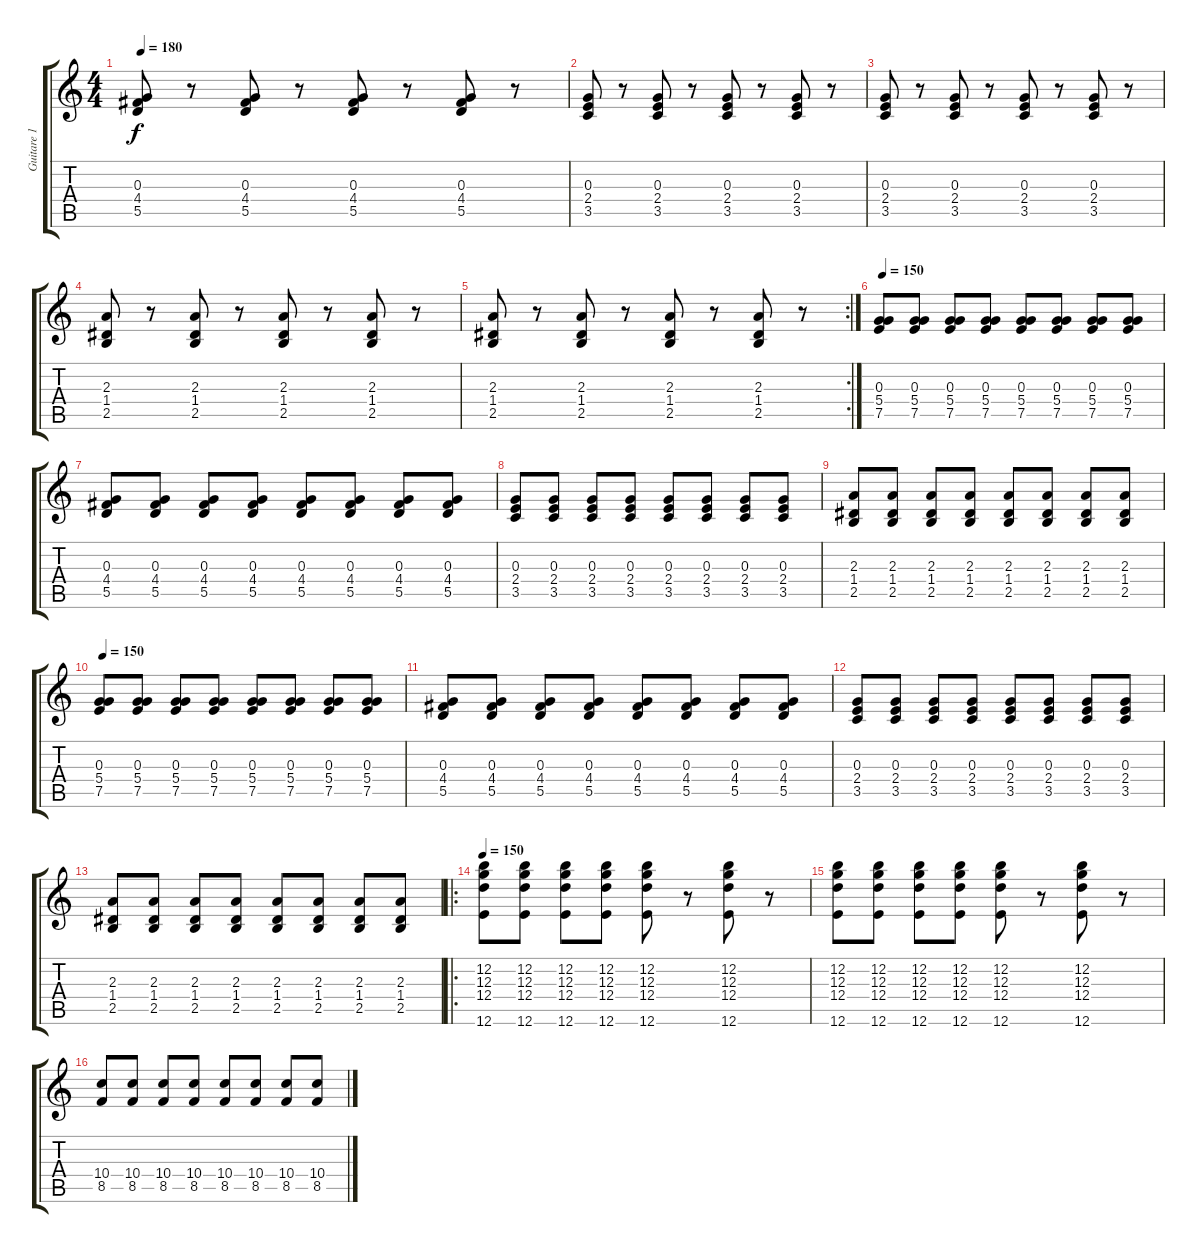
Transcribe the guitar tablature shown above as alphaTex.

\track ("Guitare 1" "Guitare 1") {instrument distortionguitar}
\staff {score tabs}
\tuning (E4 B3 G3 D3 A2 E2) {hide}
\ts (4 4)
\tempo 180
\clef g2
\ks c
(0.3 4.4 5.5).8{dy f} r.8 (0.3 4.4 5.5).8 r.8 (0.3 4.4 5.5).8 r.8 (0.3 4.4 5.5).8 r.8 |
(0.3 2.4 3.5).8 r.8 (0.3 2.4 3.5).8 r.8 (0.3 2.4 3.5).8 r.8 (0.3 2.4 3.5).8 r.8 |
(0.3 2.4 3.5).8 r.8 (0.3 2.4 3.5).8 r.8 (0.3 2.4 3.5).8 r.8 (0.3 2.4 3.5).8 r.8 |
(2.3 1.4 2.5).8 r.8 (2.3 1.4 2.5).8 r.8 (2.3 1.4 2.5).8 r.8 (2.3 1.4 2.5).8 r.8 |
\rc 2
(2.3 1.4 2.5).8 r.8 (2.3 1.4 2.5).8 r.8 (2.3 1.4 2.5).8 r.8 (2.3 1.4 2.5).8 r.8 |
\tempo 150
(0.3 5.4 7.5).8 (0.3 5.4 7.5).8 (0.3 5.4 7.5).8 (0.3 5.4 7.5).8 (0.3 5.4 7.5).8 (0.3 5.4 7.5).8 (0.3 5.4 7.5).8 (0.3 5.4 7.5).8 |
(0.3 4.4 5.5).8 (0.3 4.4 5.5).8 (0.3 4.4 5.5).8 (0.3 4.4 5.5).8 (0.3 4.4 5.5).8 (0.3 4.4 5.5).8 (0.3 4.4 5.5).8 (0.3 4.4 5.5).8 |
(0.3 2.4 3.5).8 (0.3 2.4 3.5).8 (0.3 2.4 3.5).8 (0.3 2.4 3.5).8 (0.3 2.4 3.5).8 (0.3 2.4 3.5).8 (0.3 2.4 3.5).8 (0.3 2.4 3.5).8 |
(2.3 1.4 2.5).8 (2.3 1.4 2.5).8 (2.3 1.4 2.5).8 (2.3 1.4 2.5).8 (2.3 1.4 2.5).8 (2.3 1.4 2.5).8 (2.3 1.4 2.5).8 (2.3 1.4 2.5).8 |
\tempo 150
(0.3 5.4 7.5).8 (0.3 5.4 7.5).8 (0.3 5.4 7.5).8 (0.3 5.4 7.5).8 (0.3 5.4 7.5).8 (0.3 5.4 7.5).8 (0.3 5.4 7.5).8 (0.3 5.4 7.5).8 |
(0.3 4.4 5.5).8 (0.3 4.4 5.5).8 (0.3 4.4 5.5).8 (0.3 4.4 5.5).8 (0.3 4.4 5.5).8 (0.3 4.4 5.5).8 (0.3 4.4 5.5).8 (0.3 4.4 5.5).8 |
(0.3 2.4 3.5).8 (0.3 2.4 3.5).8 (0.3 2.4 3.5).8 (0.3 2.4 3.5).8 (0.3 2.4 3.5).8 (0.3 2.4 3.5).8 (0.3 2.4 3.5).8 (0.3 2.4 3.5).8 |
(2.3 1.4 2.5).8 (2.3 1.4 2.5).8 (2.3 1.4 2.5).8 (2.3 1.4 2.5).8 (2.3 1.4 2.5).8 (2.3 1.4 2.5).8 (2.3 1.4 2.5).8 (2.3 1.4 2.5).8 |
\ro
\tempo 150
(12.2 12.3 12.4 12.6).8 (12.2 12.3 12.4 12.6).8 (12.2 12.3 12.4 12.6).8 (12.2 12.3 12.4 12.6).8 (12.2 12.3 12.4 12.6).8 r.8 (12.2 12.3 12.4 12.6).8 r.8 |
(12.2 12.3 12.4 12.6).8 (12.2 12.3 12.4 12.6).8 (12.2 12.3 12.4 12.6).8 (12.2 12.3 12.4 12.6).8 (12.2 12.3 12.4 12.6).8 r.8 (12.2 12.3 12.4 12.6).8 r.8 |
(10.4 8.5).8 (10.4 8.5).8 (10.4 8.5).8 (10.4 8.5).8 (10.4 8.5).8 (10.4 8.5).8 (10.4 8.5).8 (10.4 8.5).8
